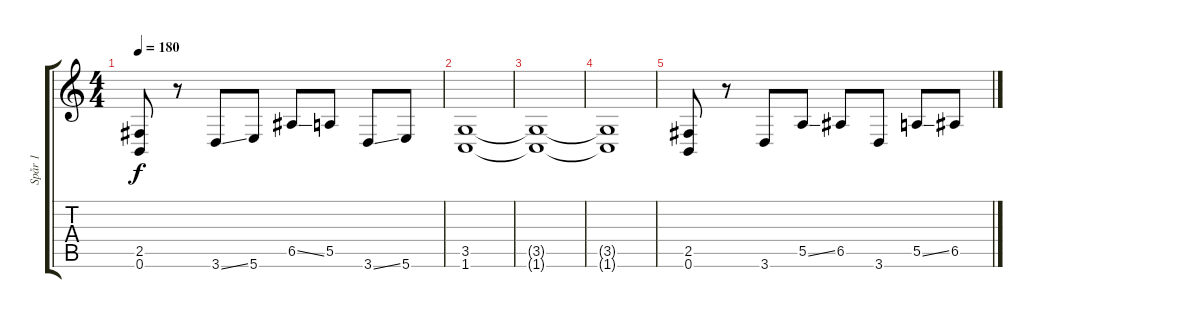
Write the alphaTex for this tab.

\track ("Spår 1" "Spår 1") {instrument overdrivenguitar}
\staff {score tabs}
\tuning (B3 Gb3 D3 A2 E2 B1) {hide}
\ts (4 4)
\tempo 180
\clef g2
\ks c
(2.5 0.6).8{dy f} r.8 3.6{ss}.8 5.6.8 6.5{ss}.8 5.5.8 3.6{ss}.8 5.6.8 |
(3.5 1.6).1 |
(3.5{t} 1.6{t}).1 |
(3.5{t} 1.6{t}).1 |
(2.5 0.6).8 r.8 3.6.8 5.5{ss}.8 6.5.8 3.6.8 5.5{ss}.8 6.5.8
